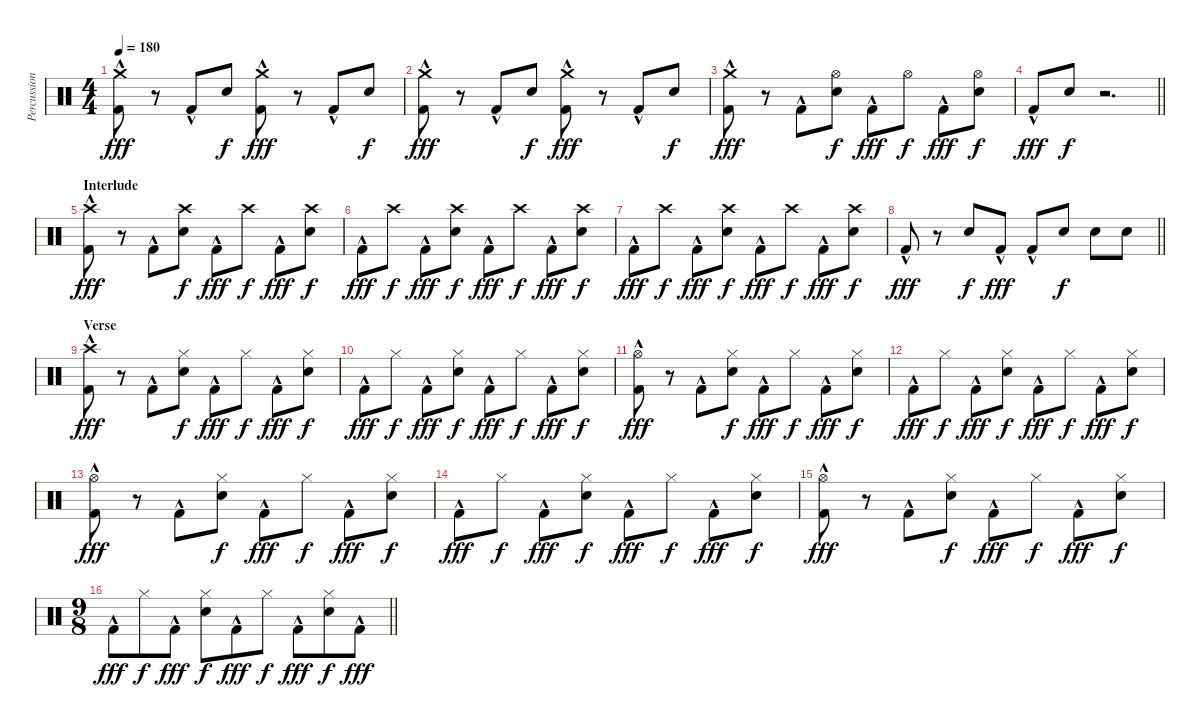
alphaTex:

\track ("Percussion" "Percussion") {instrument percussion}
\staff {score}
\articulation defaults
\ts (4 4)
\tempo 180
\clef neutral
\ks c
("Crash medium (hit)" "Kick (hit) 2"{hac}).8{dy fff} r.8 "Kick (hit) 2"{hac}.8 "Electric Snare (hit)".8{dy f} ("Crash medium (hit)" "Kick (hit) 2"{hac}).8{dy fff} r.8 "Kick (hit) 2"{hac}.8 "Electric Snare (hit)".8{dy f} |
("Crash medium (hit)" "Kick (hit) 2"{hac}).8{dy fff} r.8 "Kick (hit) 2"{hac}.8 "Electric Snare (hit)".8{dy f} ("Crash medium (hit)" "Kick (hit) 2"{hac}).8{dy fff} r.8 "Kick (hit) 2"{hac}.8 "Electric Snare (hit)".8{dy f} |
("Crash medium (hit)" "Kick (hit) 2"{hac}).8{dy fff} r.8 "Kick (hit) 2"{hac}.8 ("Hi-Hat (open)" "Electric Snare (hit)").8{dy f} "Kick (hit) 2"{hac}.8{dy fff} "Hi-Hat (open)".8{dy f} "Kick (hit) 2"{hac}.8{dy fff} ("Hi-Hat (open)" "Electric Snare (hit)").8{dy f} |
\barLineRight lightlight "Kick (hit) 2"{hac}.8{dy fff} "Electric Snare (hit)".8{dy f}
r.2{d} |
\section ("" "Interlude")
("Crash high (hit)" "Kick (hit) 2"{hac}).8{dy fff} r.8 "Kick (hit) 2"{hac}.8 ("Crash high (hit)" "Electric Snare (hit)").8{dy f} "Kick (hit) 2"{hac}.8{dy fff} "Crash high (hit)".8{dy f} "Kick (hit) 2"{hac}.8{dy fff} ("Crash high (hit)" "Electric Snare (hit)").8{dy f} |
"Kick (hit) 2"{hac}.8{dy fff} "Crash high (hit)".8{dy f} "Kick (hit) 2"{hac}.8{dy fff} ("Crash high (hit)" "Electric Snare (hit)").8{dy f} "Kick (hit) 2"{hac}.8{dy fff} "Crash high (hit)".8{dy f} "Kick (hit) 2"{hac}.8{dy fff} ("Crash high (hit)" "Electric Snare (hit)").8{dy f} |
"Kick (hit) 2"{hac}.8{dy fff} "Crash high (hit)".8{dy f} "Kick (hit) 2"{hac}.8{dy fff} ("Crash high (hit)" "Electric Snare (hit)").8{dy f} "Kick (hit) 2"{hac}.8{dy fff} "Crash high (hit)".8{dy f} "Kick (hit) 2"{hac}.8{dy fff} ("Crash high (hit)" "Electric Snare (hit)").8{dy f} |
\barLineRight lightlight "Kick (hit) 2"{hac}.8{dy fff}
r.8 "Electric Snare (hit)".8{dy f} "Kick (hit) 2"{hac}.8{dy fff} "Kick (hit) 2"{hac}.8 "Electric Snare (hit)".8{dy f} "Electric Snare (hit)".8 "Electric Snare (hit)".8 |
\section ("" "Verse")
("Crash high (hit)" "Kick (hit) 2"{hac}).8{dy fff} r.8 "Kick (hit) 2"{hac}.8 ("Hi-Hat (closed)" "Electric Snare (hit)").8{dy f} "Kick (hit) 2"{hac}.8{dy fff} "Hi-Hat (closed)".8{dy f} "Kick (hit) 2"{hac}.8{dy fff} ("Hi-Hat (closed)" "Electric Snare (hit)").8{dy f} |
"Kick (hit) 2"{hac}.8{dy fff} "Hi-Hat (closed)".8{dy f} "Kick (hit) 2"{hac}.8{dy fff} ("Hi-Hat (closed)" "Electric Snare (hit)").8{dy f} "Kick (hit) 2"{hac}.8{dy fff} "Hi-Hat (closed)".8{dy f} "Kick (hit) 2"{hac}.8{dy fff} ("Hi-Hat (closed)" "Electric Snare (hit)").8{dy f} |
("Hi-Hat (open)" "Kick (hit) 2"{hac}).8{dy fff} r.8 "Kick (hit) 2"{hac}.8 ("Hi-Hat (closed)" "Electric Snare (hit)").8{dy f} "Kick (hit) 2"{hac}.8{dy fff} "Hi-Hat (closed)".8{dy f} "Kick (hit) 2"{hac}.8{dy fff} ("Hi-Hat (closed)" "Electric Snare (hit)").8{dy f} |
"Kick (hit) 2"{hac}.8{dy fff} "Hi-Hat (closed)".8{dy f} "Kick (hit) 2"{hac}.8{dy fff} ("Hi-Hat (closed)" "Electric Snare (hit)").8{dy f} "Kick (hit) 2"{hac}.8{dy fff} "Hi-Hat (closed)".8{dy f} "Kick (hit) 2"{hac}.8{dy fff} ("Hi-Hat (closed)" "Electric Snare (hit)").8{dy f} |
("Hi-Hat (open)" "Kick (hit) 2"{hac}).8{dy fff} r.8 "Kick (hit) 2"{hac}.8 ("Hi-Hat (closed)" "Electric Snare (hit)").8{dy f} "Kick (hit) 2"{hac}.8{dy fff} "Hi-Hat (closed)".8{dy f} "Kick (hit) 2"{hac}.8{dy fff} ("Hi-Hat (closed)" "Electric Snare (hit)").8{dy f} |
"Kick (hit) 2"{hac}.8{dy fff} "Hi-Hat (closed)".8{dy f} "Kick (hit) 2"{hac}.8{dy fff} ("Hi-Hat (closed)" "Electric Snare (hit)").8{dy f} "Kick (hit) 2"{hac}.8{dy fff} "Hi-Hat (closed)".8{dy f} "Kick (hit) 2"{hac}.8{dy fff} ("Hi-Hat (closed)" "Electric Snare (hit)").8{dy f} |
("Hi-Hat (open)" "Kick (hit) 2"{hac}).8{dy fff} r.8 "Kick (hit) 2"{hac}.8 ("Hi-Hat (closed)" "Electric Snare (hit)").8{dy f} "Kick (hit) 2"{hac}.8{dy fff} "Hi-Hat (closed)".8{dy f} "Kick (hit) 2"{hac}.8{dy fff} ("Hi-Hat (closed)" "Electric Snare (hit)").8{dy f} |
\ts (9 8)
\barLineRight lightlight "Kick (hit) 2"{hac}.8{dy fff} "Hi-Hat (closed)".8{dy f} "Kick (hit) 2"{hac}.8{dy fff}
("Hi-Hat (closed)" "Electric Snare (hit)").8{dy f} "Kick (hit) 2"{hac}.8{dy fff} "Hi-Hat (closed)".8{dy f} "Kick (hit) 2"{hac}.8{dy fff} ("Hi-Hat (closed)" "Electric Snare (hit)").8{dy f} "Kick (hit) 2"{hac}.8{dy fff}
